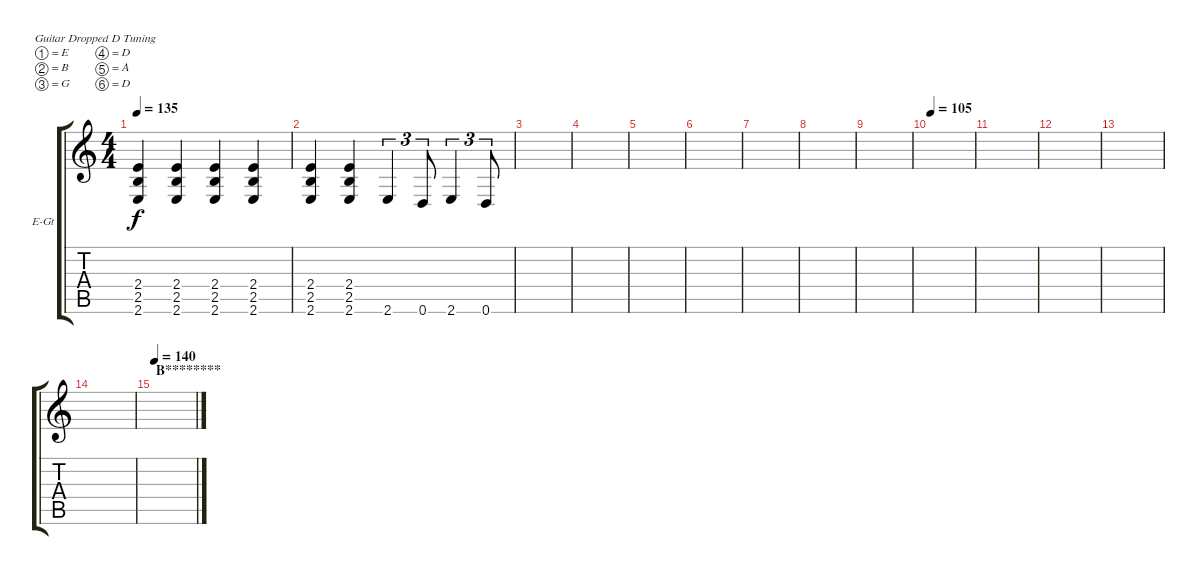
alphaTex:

\bracketExtendMode groupsimilarinstruments
\firstSystemTrackNameOrientation horizontal
\otherSystemsTrackNameOrientation horizontal
\track ("Overdriven-guitar (Richard)" "E-Gt") {instrument overdrivenguitar}
\staff {score tabs}
\tuning (E4 B3 G3 D3 A2 D2)
\ts (4 4)
\tempo 135
\clef g2
\ks c
(2.4 2.5 2.6).4{dy f} (2.4 2.5 2.6).4 (2.4 2.5 2.6).4 (2.4 2.5 2.6).4 |
(2.4 2.5 2.6).4 (2.4 2.5 2.6).4 2.6.4{tu (3 2)} 0.6.8{tu (3 2)} 2.6.4{tu (3 2)} 0.6.8{tu (3 2)} |
|
|
|
|
|
|
|
\tempo 105
|
|
|
|
|
\section ("" "B********")
\tempo 140
